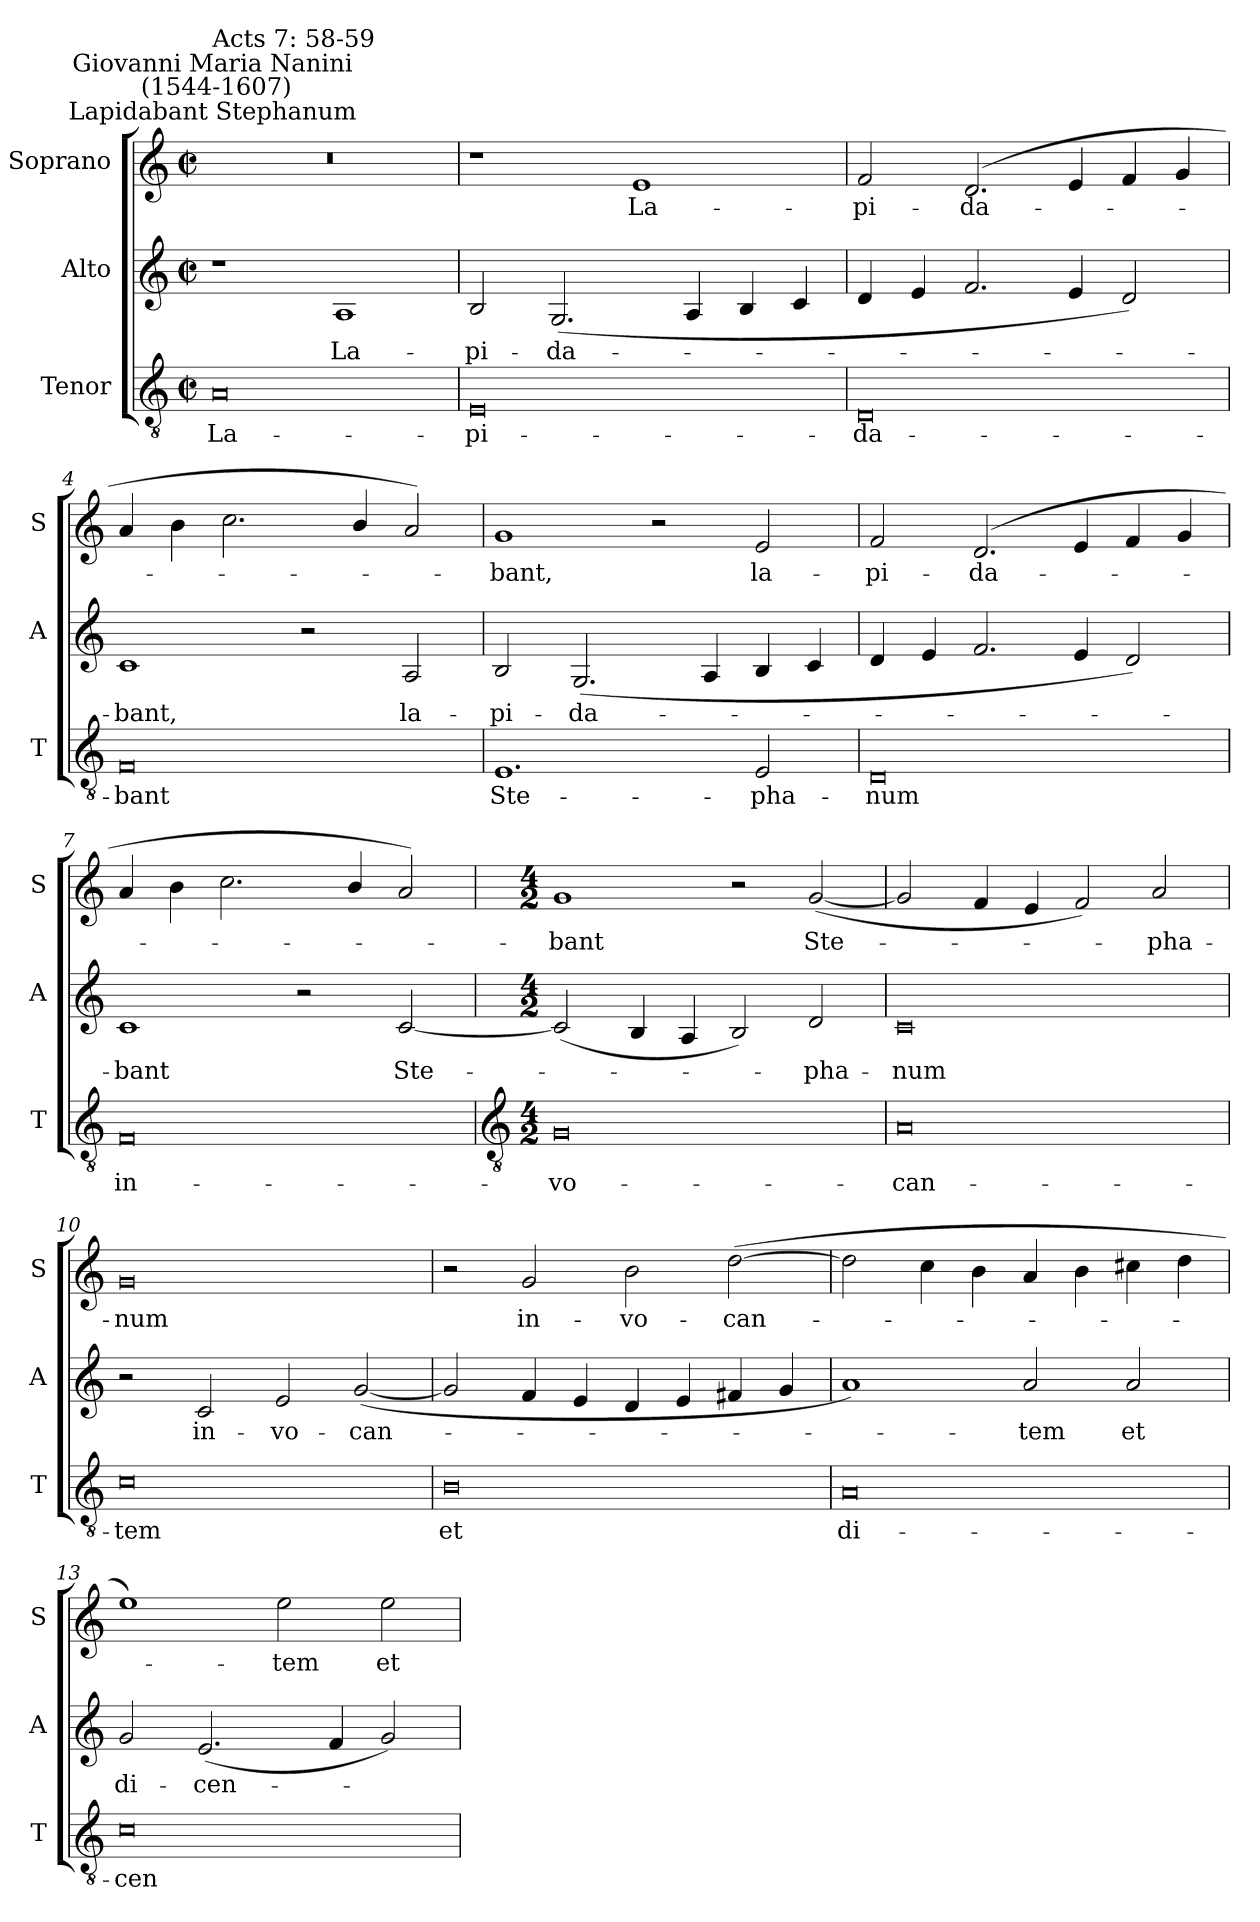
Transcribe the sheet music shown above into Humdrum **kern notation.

**kern	**text	**kern	**text	**kern	**text
*part3	*part3	*part2	*part2	*part1	*part1
*staff3	*staff3	*staff2	*staff2	*staff1	*staff1
*I"Tenor	*	*I"Alto	*	*I"Soprano	*
*I'T	*	*I'A	*	*I'S	*
*clefGv2	*	*clefG2	*	*clefG2	*
*k[]	*	*k[]	*	*k[]	*
*C:	*	*C:	*	*C:	*
*M4/2	*	*M4/2	*	*M4/2	*
*met(c|)	*	*met(c|)	*	*met(c|)	*
=1	=1	=1	=1	=1	=1
!	!	!	!	!LO:TX:a:cj:t=Lapidabant Stephanum	!
!	!	!	!	!LO:TX:a:cj:t=Giovanni Maria Nanini\n (1544-1607)	!
!	!	!	!	!LO:TX:a:t=Acts 7&colon; 58-59	!
!	!LO:LY:b	!	!	!	!
0A	La-	1r	.	0r	.
!	!	!	!LO:LY:b	!	!
.	.	1A	La-	.	.
=2	=2	=2	=2	=2	=2
!	!LO:LY:b	!	!LO:LY:b	!	!
0E	-pi-	2B	-pi-	1r	.
!	!	!	!LO:LY:b	!	!
.	.	(<2.G	-da-	.	.
!	!	!	!	!	!LO:LY:b
.	.	.	.	1e	La-
.	.	4A	.	.	.
.	.	4B	.	.	.
.	.	4c	.	.	.
=3	=3	=3	=3	=3	=3
!	!LO:LY:b	!	!	!	!LO:LY:b
0D	-da-	4d	.	2f	-pi-
.	.	4e	.	.	.
!	!	!	!	!	!LO:LY:b
.	.	2.f	.	(<2.d	-da-
.	.	4e	.	4e	.
.	.	2d)	.	4f	.
.	.	.	.	4g	.
=4	=4	=4	=4	=4	=4
!	!LO:LY:b	!	!LO:LY:b	!	!
0F	-bant	1c	bant,	4a	.
.	.	.	.	4b	.
.	.	.	.	2.cc	.
.	.	2r	.	.	.
.	.	.	.	4b/	.
!	!	!	!LO:LY:b	!	!
.	.	2A	la-	2a)	.
=5	=5	=5	=5	=5	=5
!	!LO:LY:b	!	!LO:LY:b	!	!LO:LY:b
1.E	Ste-	2B	-pi-	1g	bant,
!	!	!	!LO:LY:b	!	!
.	.	(<2.G	-da-	.	.
.	.	.	.	2r	.
.	.	4A	.	.	.
!	!LO:LY:b	!	!	!	!LO:LY:b
2E	-pha-	4B	.	2e	la-
.	.	4c	.	.	.
=6	=6	=6	=6	=6	=6
!	!LO:LY:b	!	!	!	!LO:LY:b
0D	-num	4d	.	2f	-pi-
.	.	4e	.	.	.
!	!	!	!	!	!LO:LY:b
.	.	2.f	.	(<2.d	-da-
.	.	4e	.	4e	.
.	.	2d)	.	4f	.
.	.	.	.	4g	.
=7	=7	=7	=7	=7	=7
!	!LO:LY:b	!	!LO:LY:b	!	!
0F	in-	1c	bant	4a	.
.	.	.	.	4b	.
.	.	.	.	2.cc	.
.	.	2r	.	.	.
.	.	.	.	4b/	.
!	!	!	!LO:LY:b	!	!
.	.	[2c	Ste-	2a)	.
!!LO:LB:g=z
=8	=8	=8	=8	=8	=8
*clefGv2	*	*	*	*	*
*M4/2	*	*M4/2	*	*M4/2	*
!	!LO:LY:b	!	!	!	!LO:LY:b
0G	-vo-	(<2c]	.	1g	bant
.	.	4B	.	.	.
.	.	4A	.	.	.
.	.	2B)	.	2r	.
!	!	!	!LO:LY:b	!	!LO:LY:b
.	.	2d	pha-	(<[2g	Ste-
=9	=9	=9	=9	=9	=9
!	!LO:LY:b	!	!LO:LY:b	!	!
0A	-can-	0c	-num	2g]	.
.	.	.	.	4f	.
.	.	.	.	4e	.
.	.	.	.	2f)	.
!	!	!	!	!	!LO:LY:b
.	.	.	.	2a	pha-
=10	=10	=10	=10	=10	=10
!	!LO:LY:b	!	!	!	!LO:LY:b
0c	-tem	2r	.	0g	-num
!	!	!	!LO:LY:b	!	!
.	.	2c	in-	.	.
!	!	!	!LO:LY:b	!	!
.	.	2e	-vo-	.	.
!	!	!	!LO:LY:b	!	!
.	.	(<[2g	-can-	.	.
=11	=11	=11	=11	=11	=11
!	!LO:LY:b	!	!	!	!
0B	et	2g]	.	2r	.
!	!	!	!	!	!LO:LY:b
.	.	4f	.	2g	in-
.	.	4e	.	.	.
!	!	!	!	!	!LO:LY:b
.	.	4d	.	2b	-vo-
.	.	4e	.	.	.
!	!	!	!	!	!LO:LY:b
.	.	4f#X	.	(>[2dd	-can-
.	.	4g	.	.	.
=12	=12	=12	=12	=12	=12
!	!LO:LY:b	!	!	!	!
0A	di-	1a)	.	2dd]	.
.	.	.	.	4cc	.
.	.	.	.	4b	.
!	!	!	!LO:LY:b	!	!
.	.	2a	tem	4a	.
.	.	.	.	4b	.
!	!	!	!LO:LY:b	!	!
.	.	2a	et	4cc#X	.
.	.	.	.	4dd	.
=13	=13	=13	=13	=13	=13
!	!LO:LY:b	!	!LO:LY:b	!	!
0c	-cen-	2g	di-	1ee)	.
!	!	!	!LO:LY:b	!	!
.	.	(<2.e	-cen-	.	.
!	!	!	!	!	!LO:LY:b
.	.	.	.	2ee	tem
.	.	4f	.	.	.
!	!	!	!	!	!LO:LY:b
.	.	2g)	.	2ee	et
=	=	=	=	=	=
*-	*-	*-	*-	*-	*-
